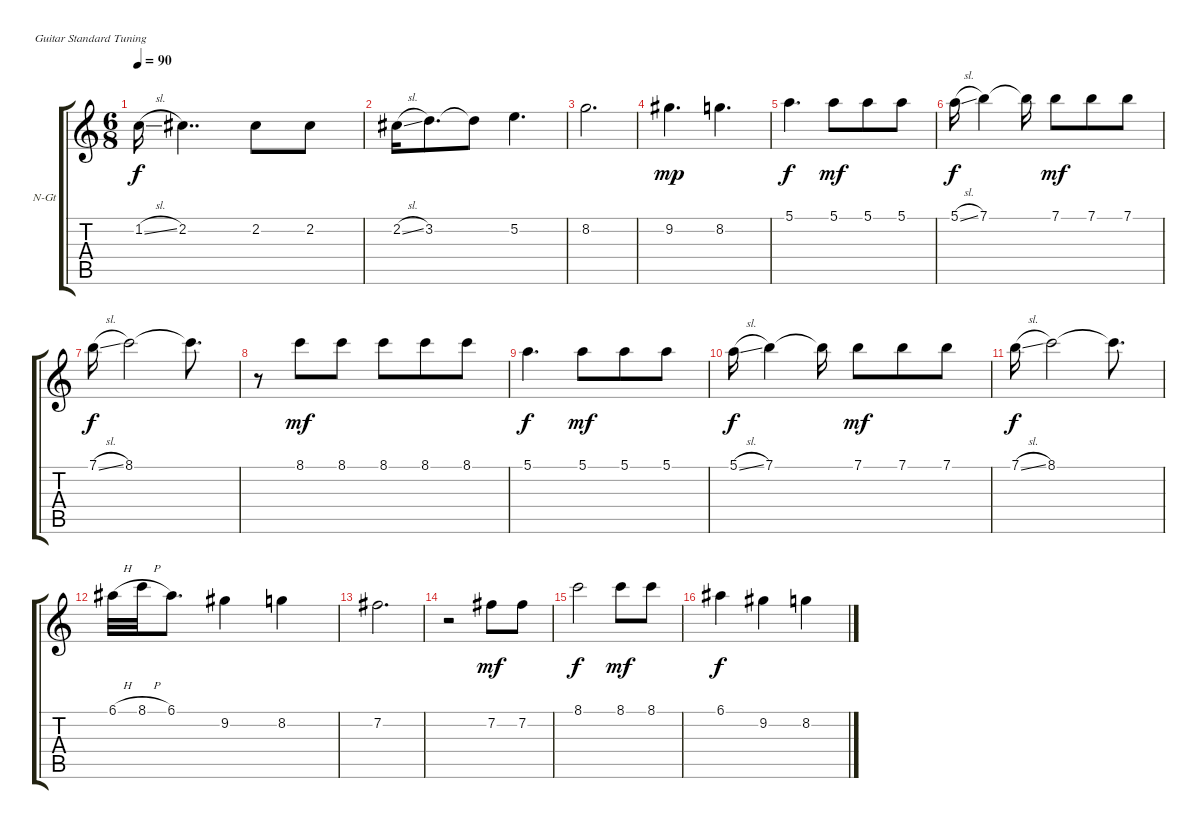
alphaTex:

\defaultSystemsLayout 4
\bracketExtendMode groupsimilarinstruments
\firstSystemTrackNameOrientation horizontal
\otherSystemsTrackNameOrientation horizontal
\track ("Lead Guitar" "N-Gt") {instrument acousticguitarnylon}
\staff {score tabs}
\tuning (E4 B3 G3 D3 A2 E2)
\ts (6 8)
\tempo 90
\clef g2
\ks c
1.2{sl}.16{dy f} 2.2.4{dd} 2.2.8 2.2.8 |
2.2{sl}.16 3.2.8{d} 3.2{t}.8 5.2.4{d} |
8.2.2{d} |
9.2.4{d dy mp} 8.2.4{d} |
5.1.4{d dy f} 5.1.8{dy mf} 5.1.8 5.1.8 |
5.1{sl}.16{dy f} 7.1.4 7.1{t}.16 7.1.8{dy mf} 7.1.8 7.1.8 |
7.1{sl}.16{dy f} 8.1.2 8.1{t}.8{d} |
r.8 8.1.8{dy mf} 8.1.8 8.1.8 8.1.8 8.1.8 |
5.1.4{d dy f} 5.1.8{dy mf} 5.1.8 5.1.8 |
5.1{sl}.16{dy f} 7.1.4 7.1{t}.16 7.1.8{dy mf} 7.1.8 7.1.8 |
7.1{sl}.16{dy f} 8.1.2 8.1{t}.8{d} |
6.1{h}.32 8.1{h}.32 6.1.8{d} 9.2.4 8.2.4 |
7.2.2{d} |
r.2 7.2.8{dy mf} 7.2.8 |
8.1.2{dy f} 8.1.8{dy mf} 8.1.8 |
6.1.4{dy f} 9.2.4 8.2.4
